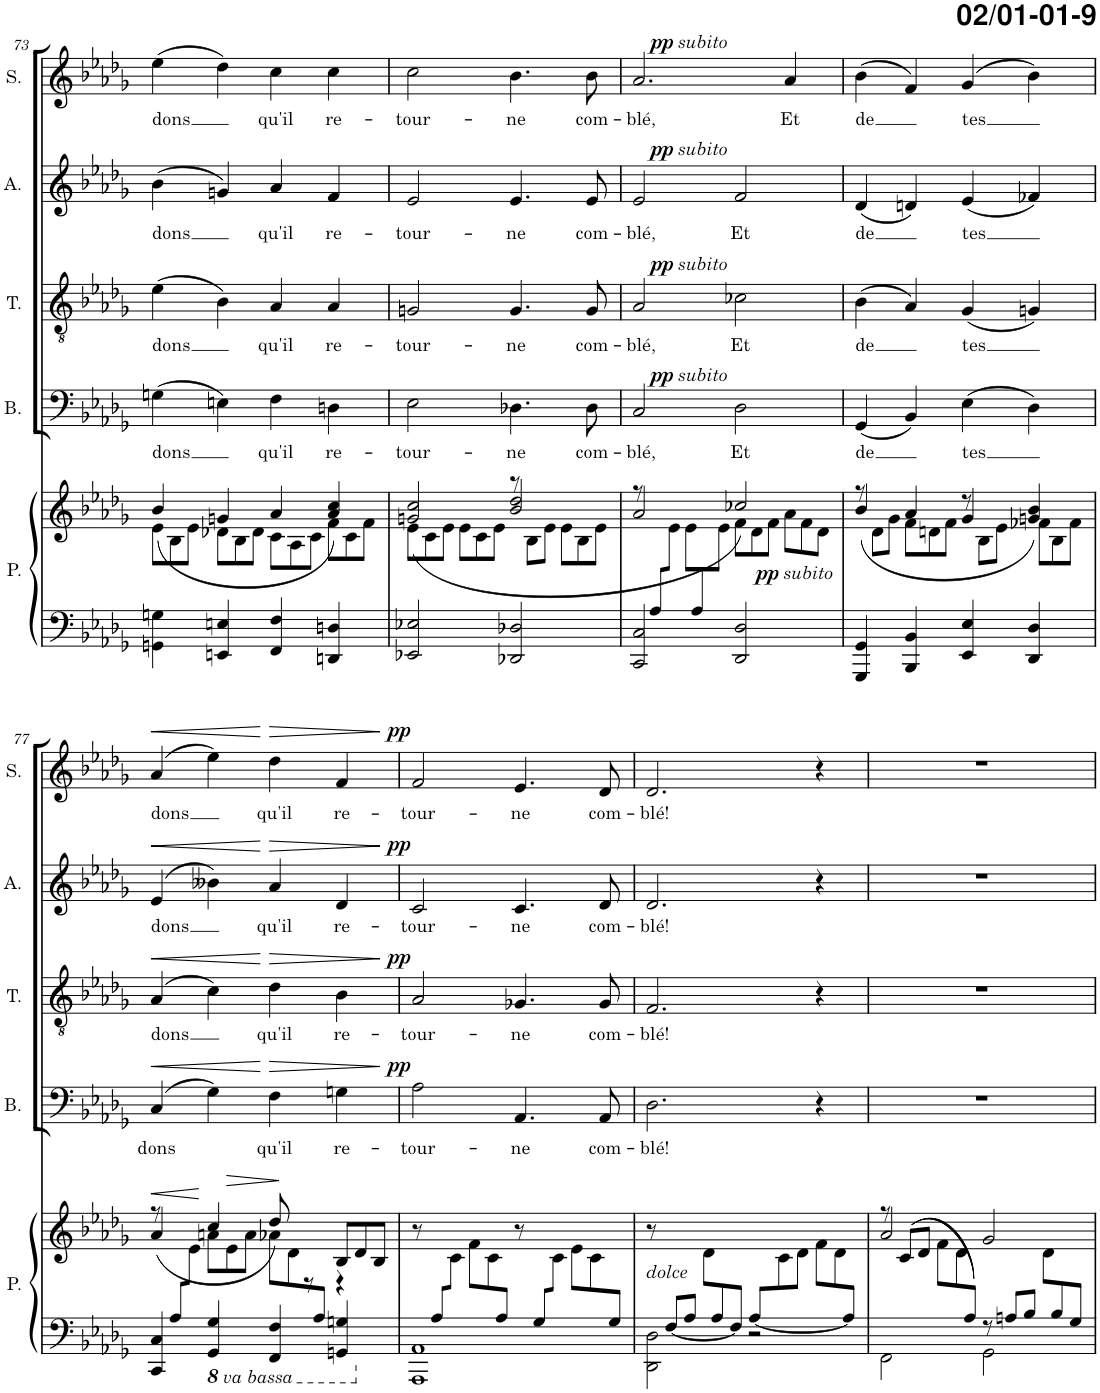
**kern	**kern	**dynam	**kern	**text	**dynam	**kern	**text	**dynam	**kern	**text	**dynam	**kern	**text	**dynam
*part5	*part5	*part5	*part4	*part4	*part4	*part3	*part3	*part3	*part2	*part2	*part2	*part1	*part1	*part1
*staff6	*staff5	*staff5/6	*staff4	*staff4	*staff4	*staff3	*staff3	*staff3	*staff2	*staff2	*staff2	*staff1	*staff1	*staff1
*I"Piano	*	*	*I"Bass	*	*	*I"Tenor	*	*	*I"Alto	*	*	*I"Soprano	*	*
*I'P.	*	*	*I'B.	*	*	*I'T.	*	*	*I'A.	*	*	*I'S.	*	*
!!LO:PB:g=z
*clefF4	*clefG2	*	*clefF4	*	*	*clefGv2	*	*	*clefG2	*	*	*clefG2	*	*
*k[b-e-a-d-g-]	*k[b-e-a-d-g-]	*	*k[b-e-a-d-g-]	*	*	*k[b-e-a-d-g-]	*	*	*k[b-e-a-d-g-]	*	*	*k[b-e-a-d-g-]	*	*
*M4/4	*M4/4	*	*M4/4	*	*	*M4/4	*	*	*M4/4	*	*	*M4/4	*	*
*met(c)	*met(c)	*	*met(c)	*	*	*met(c)	*	*	*met(c)	*	*	*met(c)	*	*
*	*Xtuplet	*	*	*	*	*	*	*	*	*	*	*	*	*
=73	=73	=73	=73	=73	=73	=73	=73	=73	=73	=73	=73	=73	=73	=73
*	*^	*	*	*	*	*	*	*	*	*	*	*	*	*
!	!	!	!	!	!LO:LY:b	!	!	!LO:LY:b	!	!	!LO:LY:b	!	!	!LO:LY:b	!
4GGn\ 4Gn\	12e-\L	(4b-/	.	(4Gn\	dons	.	(4e-\	dons	.	(4b-\	dons	.	(4ee-\	dons	.
.	12B-\	.	.	.	.	.	.	.	.	.	.	.	.	.	.
.	12e-\J	.	.	.	.	.	.	.	.	.	.	.	.	.	.
4EEn/ 4En/	12d-X\L	4gn/	.	4En\)	.	.	4B-\)	.	.	4gn/)	.	.	4dd-\)	.	.
.	12B-\	.	.	.	.	.	.	.	.	.	.	.	.	.	.
.	12d-\J	.	.	.	.	.	.	.	.	.	.	.	.	.	.
!	!	!	!	!	!LO:LY:b	!	!	!LO:LY:b	!	!	!LO:LY:b	!	!	!LO:LY:b	!
4FF/ 4F/	12c\L	4a-/	.	4F\	qu'il	.	4A-/	qu'il	.	4a-/	qu'il	.	4cc\	qu'il	.
.	12A-\	.	.	.	.	.	.	.	.	.	.	.	.	.	.
.	12c\J	.	.	.	.	.	.	.	.	.	.	.	.	.	.
!	!	!	!	!	!LO:LY:b	!	!	!LO:LY:b	!	!	!LO:LY:b	!	!	!LO:LY:b	!
4DDn/ 4Dn/	12f\L	4a-/ 4cc/)	.	4Dn\	re-	.	4A-/	re-	.	4f/	re-	.	4cc\	re-	.
.	12c\	.	.	.	.	.	.	.	.	.	.	.	.	.	.
.	12f\J	.	.	.	.	.	.	.	.	.	.	.	.	.	.
=74	=74	=74	=74	=74	=74	=74	=74	=74	=74	=74	=74	=74	=74	=74	=74
!	!	!	!	!	!LO:LY:b	!	!	!LO:LY:b	!	!	!LO:LY:b	!	!	!LO:LY:b	!
2EE-X/ 2E-X/	12e-\L	(2gn/ 2cc/	.	2E-\	-tour-	.	2Gn/	-tour-	.	2e-/	-tour-	.	2cc\	-tour-	.
.	12c\	.	.	.	.	.	.	.	.	.	.	.	.	.	.
.	12e-\J	.	.	.	.	.	.	.	.	.	.	.	.	.	.
.	12e-\L	.	.	.	.	.	.	.	.	.	.	.	.	.	.
.	12c\	.	.	.	.	.	.	.	.	.	.	.	.	.	.
.	12e-\J	.	.	.	.	.	.	.	.	.	.	.	.	.	.
!	!	!	!	!	!LO:LY:b	!	!	!LO:LY:b	!	!	!LO:LY:b	!	!	!LO:LY:b	!
2DD-X/ 2D-X/	12r	2b-/ 2dd-/	.	4.D-X\	-ne	.	4.G/	-ne	.	4.e-/	-ne	.	4.b-\	-ne	.
.	12B-\L	.	.	.	.	.	.	.	.	.	.	.	.	.	.
.	12e-\J	.	.	.	.	.	.	.	.	.	.	.	.	.	.
.	12e-\L	.	.	.	.	.	.	.	.	.	.	.	.	.	.
.	12B-\	.	.	.	.	.	.	.	.	.	.	.	.	.	.
!	!	!	!	!	!LO:LY:b	!	!	!LO:LY:b	!	!	!LO:LY:b	!	!	!LO:LY:b	!
.	.	.	.	8D-\	com-	.	8G/	com-	.	8e-/	com-	.	8b-\	com-	.
.	12e-\J	.	.	.	.	.	.	.	.	.	.	.	.	.	.
=75	=75	=75	=75	=75	=75	=75	=75	=75	=75	=75	=75	=75	=75	=75	=75
*^	*	*	*	*	*	*	*	*	*	*	*	*	*	*	*
!	!	!	!	!	!	!LO:LY:b	!LO:DY:a	!	!LO:LY:b	!	!	!LO:LY:b	!	!	!LO:LY:b	!
!	!	!	!	!	!	!	!LO:DY:n=1:a	!	!	!LO:DY:a	!	!	!	!	!	!
!	!	!	!	!	!	!	!	!	!	!LO:DY:n=1:a	!	!	!LO:DY:a	!	!	!
!	!	!	!	!	!	!	!	!	!	!	!	!	!LO:DY:n=1:a	!	!	!LO:DY:a
!	!	!	!	!	!	!	!	!	!	!	!	!	!	!	!	!LO:DY:n=1:a
12ryy	2CC/ 2C/	12r	2a-/	.	2C/	-blé,	pp other-dynamics	2A-/	-blé,	pp other-dynamics	2e-/	-blé,	pp other-dynamics	2.a-/	-blé,	pp other-dynamics
12A-/L	.	12ryy	.	.	.	.	.	.	.	.	.	.	.	.	.	.
6ryy	.	12e-\J	.	.	.	.	.	.	.	.	.	.	.	.	.	.
.	.	12e-\L	.	.	.	.	.	.	.	.	.	.	.	.	.	.
12A-/	.	12ryy	.	.	.	.	.	.	.	.	.	.	.	.	.	.
12%7ryy	.	12e-\J	.	.	.	.	.	.	.	.	.	.	.	.	.	.
!	!	!	!	!	!	!LO:LY:b	!	!	!LO:LY:b	!	!	!LO:LY:b	!	!	!	!
.	2DD-/ 2D-/	12f\L	2cc-X/)	.	2D-\	Et	.	2c-X\	Et	.	2f/	Et	.	.	.	.
.	.	12d-\	.	.	.	.	.	.	.	.	.	.	.	.	.	.
!	!	!	!	!LO:DY:b	!	!	!	!	!	!	!	!	!	!	!	!
!	!	!	!	!LO:DY:n=1:b	!	!	!	!	!	!	!	!	!	!	!	!
.	.	12f\J	.	pp other-dynamics	.	.	.	.	.	.	.	.	.	.	.	.
!	!	!	!	!	!	!	!	!	!	!	!	!	!	!	!LO:LY:b	!
.	.	12a-\L	.	.	.	.	.	.	.	.	.	.	.	4a-/	Et	.
.	.	12f\	.	.	.	.	.	.	.	.	.	.	.	.	.	.
.	.	12d-\J	.	.	.	.	.	.	.	.	.	.	.	.	.	.
*v	*v	*	*	*	*	*	*	*	*	*	*	*	*	*	*	*
=76	=76	=76	=76	=76	=76	=76	=76	=76	=76	=76	=76	=76	=76	=76	=76
!	!	!	!	!	!LO:LY:b	!	!	!LO:LY:b	!	!	!LO:LY:b	!	!	!LO:LY:b	!
4GGG-/ 4GG-/	12r	(4b-/	.	(4GG-/	de	.	(4B-\	de	.	(4d-/	de	.	(4b-\	de	.
.	12d-\L	.	.	.	.	.	.	.	.	.	.	.	.	.	.
.	12g-\J	.	.	.	.	.	.	.	.	.	.	.	.	.	.
4BBB-/ 4BB-/	12f\L	4a-/	.	4BB-/)	.	.	4A-/)	.	.	4dn/)	.	.	4f/)	.	.
.	12dn\	.	.	.	.	.	.	.	.	.	.	.	.	.	.
.	12f\J	.	.	.	.	.	.	.	.	.	.	.	.	.	.
!	!	!	!	!	!LO:LY:b	!	!	!LO:LY:b	!	!	!LO:LY:b	!	!	!LO:LY:b	!
4EE-/ 4E-/	12r	4g-/	.	(4E-\	tes	.	(4G-/	tes	.	(4e-/	tes	.	(4g-/	tes	.
.	12B-\L	.	.	.	.	.	.	.	.	.	.	.	.	.	.
.	12e-\J	.	.	.	.	.	.	.	.	.	.	.	.	.	.
4DD-/ 4D-/	12f-X\L	4gn/ 4b-/)	.	4D-\)	.	.	4Gn/)	.	.	4f-X/)	.	.	4b-\)	.	.
.	12B-\	.	.	.	.	.	.	.	.	.	.	.	.	.	.
.	12f-\J	.	.	.	.	.	.	.	.	.	.	.	.	.	.
!!LO:LB:g=z
=77	=77	=77	=77	=77	=77	=77	=77	=77	=77	=77	=77	=77	=77	=77	=77
*^	*	*	*	*	*	*	*	*	*	*	*	*	*	*	*
!	!	!	!	!LO:HP:b	!	!LO:LY:b	!LO:HP:b	!	!LO:LY:b	!LO:HP:b	!	!LO:LY:b	!LO:HP:b	!	!LO:LY:b	!LO:HP:b
12ryy	4CC/ 4C/	12r	(4a-/	<	(4C/	dons	<	(4A-/	dons	<	(4e-/	dons	<	(4a-/	dons	<
12A-/L	.	12ryy	.	.	.	.	.	.	.	.	.	.	.	.	.	.
2ryy	.	12e-\J	.	.	.	.	.	.	.	.	.	.	.	.	.	.
*8ba	*	*	*	*	*	*	*	*	*	*	*	*	*	*	*	*
.	4GGG-/ 4GG-/	12an\L	4cc/	[	4G-\)	.	.	4c\)	.	.	4b--X\)	.	.	4ee-\)	.	.
!	!	!	!	!LO:HP:b	!	!	!	!	!	!	!	!	!	!	!	!
.	.	12e-\	.	>	.	.	.	.	.	.	.	.	.	.	.	.
.	.	12a\J	.	.	.	.	.	.	.	.	.	.	.	.	.	.
!	!	!	!	!	!	!LO:LY:b	!LO:HP:n=1:b	!	!LO:LY:b	!LO:HP:n=1:b	!	!LO:LY:b	!LO:HP:n=1:b	!	!LO:LY:b	!LO:HP:n=1:b
.	4FFF/ 4FF/	12a-X\L	8dd-/)	.	4F\	qu'il	[ >	4d-\	qu'il	[ >	4a-/	qu'il	[ >	4dd-\	qu'il	[ >
.	.	12d-\	.	]	.	.	.	.	.	.	.	.	.	.	.	.
.	.	.	8r	.	.	.	.	.	.	.	.	.	.	.	.	.
12A-/J	.	12ryy	.	.	.	.	.	.	.	.	.	.	.	.	.	.
!	!	!	!	!	!	!LO:LY:b	!	!	!LO:LY:b	!	!	!LO:LY:b	!	!	!LO:LY:b	!
4ryy	4GGGn/ 4GGn/	12B-/L	4r	.	4Gn\	re-	.	4B-\	re-	.	4d-/	re-	.	4f/	re-	.
.	.	12d-/	.	.	.	.	.	.	.	.	.	.	.	.	.	.
.	.	12B-/J	.	.	.	.	.	.	.	.	.	.	.	.	.	.
*v	*v	*	*	*	*	*	*	*	*	*	*	*	*	*	*	*
*	*v	*v	*	*	*	*	*	*	*	*	*	*	*	*	*
.	.	.	.	.	]	.	.	]	.	.	]	.	.	]
=78	=78	=78	=78	=78	=78	=78	=78	=78	=78	=78	=78	=78	=78	=78
*X8ba	*	*	*	*	*	*	*	*	*	*	*	*	*	*
*^	*	*	*	*	*	*	*	*	*	*	*	*	*	*
!	!	!	!	!	!LO:LY:b	!LO:DY:a	!	!LO:LY:b	!LO:DY:a	!	!LO:LY:b	!LO:DY:a	!	!LO:LY:b	!LO:DY:a
12ryy	1AAA- 1AA-	12r	.	2A-\	-tour-	pp	2A-/	-tour-	pp	2c/	-tour-	pp	2f/	-tour-	pp
12A-/L	.	12ryy	.	.	.	.	.	.	.	.	.	.	.	.	.
4ryy	.	12c\J	.	.	.	.	.	.	.	.	.	.	.	.	.
.	.	12f\L	.	.	.	.	.	.	.	.	.	.	.	.	.
.	.	12c\	.	.	.	.	.	.	.	.	.	.	.	.	.
12A-/J	.	12ryy	.	.	.	.	.	.	.	.	.	.	.	.	.
!	!	!	!	!	!LO:LY:b	!	!	!LO:LY:b	!	!	!LO:LY:b	!	!	!LO:LY:b	!
12ryy	.	12r	.	4.AA-/	-ne	.	4.G-X/	-ne	.	4.c/	-ne	.	4.e-/	-ne	.
12G-/L	.	12ryy	.	.	.	.	.	.	.	.	.	.	.	.	.
4ryy	.	12c\J	.	.	.	.	.	.	.	.	.	.	.	.	.
.	.	12e-\L	.	.	.	.	.	.	.	.	.	.	.	.	.
.	.	12c\	.	.	.	.	.	.	.	.	.	.	.	.	.
!	!	!	!	!	!LO:LY:b	!	!	!LO:LY:b	!	!	!LO:LY:b	!	!	!LO:LY:b	!
.	.	.	.	8AA-/	com-	.	8G-/	com-	.	8d-/	com-	.	8d-/	com-	.
12G-/J	.	12ryy	.	.	.	.	.	.	.	.	.	.	.	.	.
=79	=79	=79	=79	=79	=79	=79	=79	=79	=79	=79	=79	=79	=79	=79	=79
!	!	!LO:TX:b:i:t=dolce	!	!	!	!	!	!	!	!	!	!	!	!	!
!	!	!	!	!	!LO:LY:b	!	!	!LO:LY:b	!	!	!LO:LY:b	!	!	!LO:LY:b	!
12ryy	2DD-\ 2D-\	12r	.	2.D-\	-blé!	.	2.F/	-blé!	.	2.d-/	-blé!	.	2.d-/	-blé!	.
[12F/L	.	6ryy	.	.	.	.	.	.	.	.	.	.	.	.	.
12A-/J	.	.	.	.	.	.	.	.	.	.	.	.	.	.	.
12ryy	.	12d-\L	.	.	.	.	.	.	.	.	.	.	.	.	.
12A-/	.	4ryy	.	.	.	.	.	.	.	.	.	.	.	.	.
12F/J]	.	.	.	.	.	.	.	.	.	.	.	.	.	.	.
*Xtuplet	*	*	*	*	*	*	*	*	*	*	*	*	*	*	*
[12A-/L	2r	.	.	.	.	.	.	.	.	.	.	.	.	.	.
3ryy	.	12c\	.	.	.	.	.	.	.	.	.	.	.	.	.
.	.	12d-\J	.	.	.	.	.	.	.	.	.	.	.	.	.
.	.	12f\L	.	4r	.	.	4r	.	.	4r	.	.	4r	.	.
.	.	12d-\	.	.	.	.	.	.	.	.	.	.	.	.	.
12A-/J]	.	12ryy	.	.	.	.	.	.	.	.	.	.	.	.	.
=80	=80	=80	=80	=80	=80	=80	=80	=80	=80	=80	=80	=80	=80	=80	=80
*	*	*^	*	*	*	*	*	*	*	*	*	*	*	*	*
12%5ryy	2FF\	12r	2a-/	.	1r	.	.	1r	.	.	1r	.	.	1r	.	.
.	.	((12c/L	.	.	.	.	.	.	.	.	.	.	.	.	.	.
.	.	12d-/J	.	.	.	.	.	.	.	.	.	.	.	.	.	.
.	.	12f\L	.	.	.	.	.	.	.	.	.	.	.	.	.	.
.	.	12d-\	.	.	.	.	.	.	.	.	.	.	.	.	.	.
12A-/J))	.	12ryy	.	.	.	.	.	.	.	.	.	.	.	.	.	.
12ryy	2GG-\	12r	2g-/	.	.	.	.	.	.	.	.	.	.	.	.	.
12An/L	.	6ryy	.	.	.	.	.	.	.	.	.	.	.	.	.	.
12B-/J	.	.	.	.	.	.	.	.	.	.	.	.	.	.	.	.
12ryy	.	12d-\L	.	.	.	.	.	.	.	.	.	.	.	.	.	.
12B-/	.	6ryy	.	.	.	.	.	.	.	.	.	.	.	.	.	.
12G-/J	.	.	.	.	.	.	.	.	.	.	.	.	.	.	.	.
*v	*v	*	*	*	*	*	*	*	*	*	*	*	*	*	*	*
*	*v	*v	*	*	*	*	*	*	*	*	*	*	*	*	*
=	=	=	=	=	=	=	=	=	=	=	=	=	=	=
*-	*-	*-	*-	*-	*-	*-	*-	*-	*-	*-	*-	*-	*-	*-
